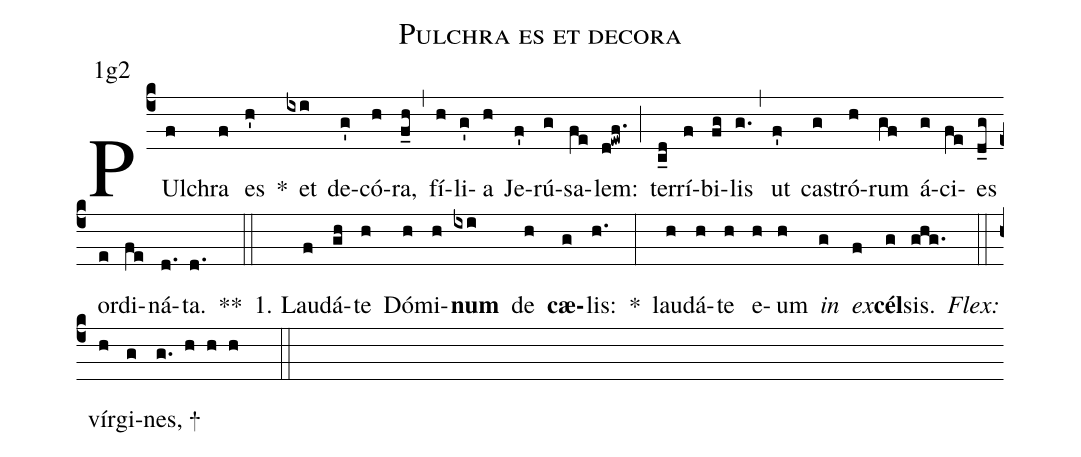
name:Pulchra es et decora;
office-part:Antiphona;
mode:1;
annotation: 1g2;
%%
(c4) PUl(f)chra(f) es(h') *() et(ixi) de(g')có(h)ra,(f_h) (,) fí(h)li(g')a(h) Je(f')rú(g)sa(fe)lem:(d!ewf.) (;) ter(c_d)rí(f)bi(fg)lis(g.) (,) ut(f') ca(g)stró(h)rum(gf) á(g)ci(fe)es(d_g) or(e)di(fe)ná(d.)ta.(d.) **(::)
1. Lau(f)dá(gh)te(h) Dó(h)mi(h)<b>num</b>(ixi) de(h) <b>cæ</b>(g)lis:(h.) *(:)
lau(h)dá(h)te(h) e(h)um(h) <i>in</i>(g) <i>ex</i>(f)<b>cél</b>(g)sis.(ghg.)
<i>Flex:</i>(::)  vír(h)gi(g)nes, +(g. h h h  ::)
